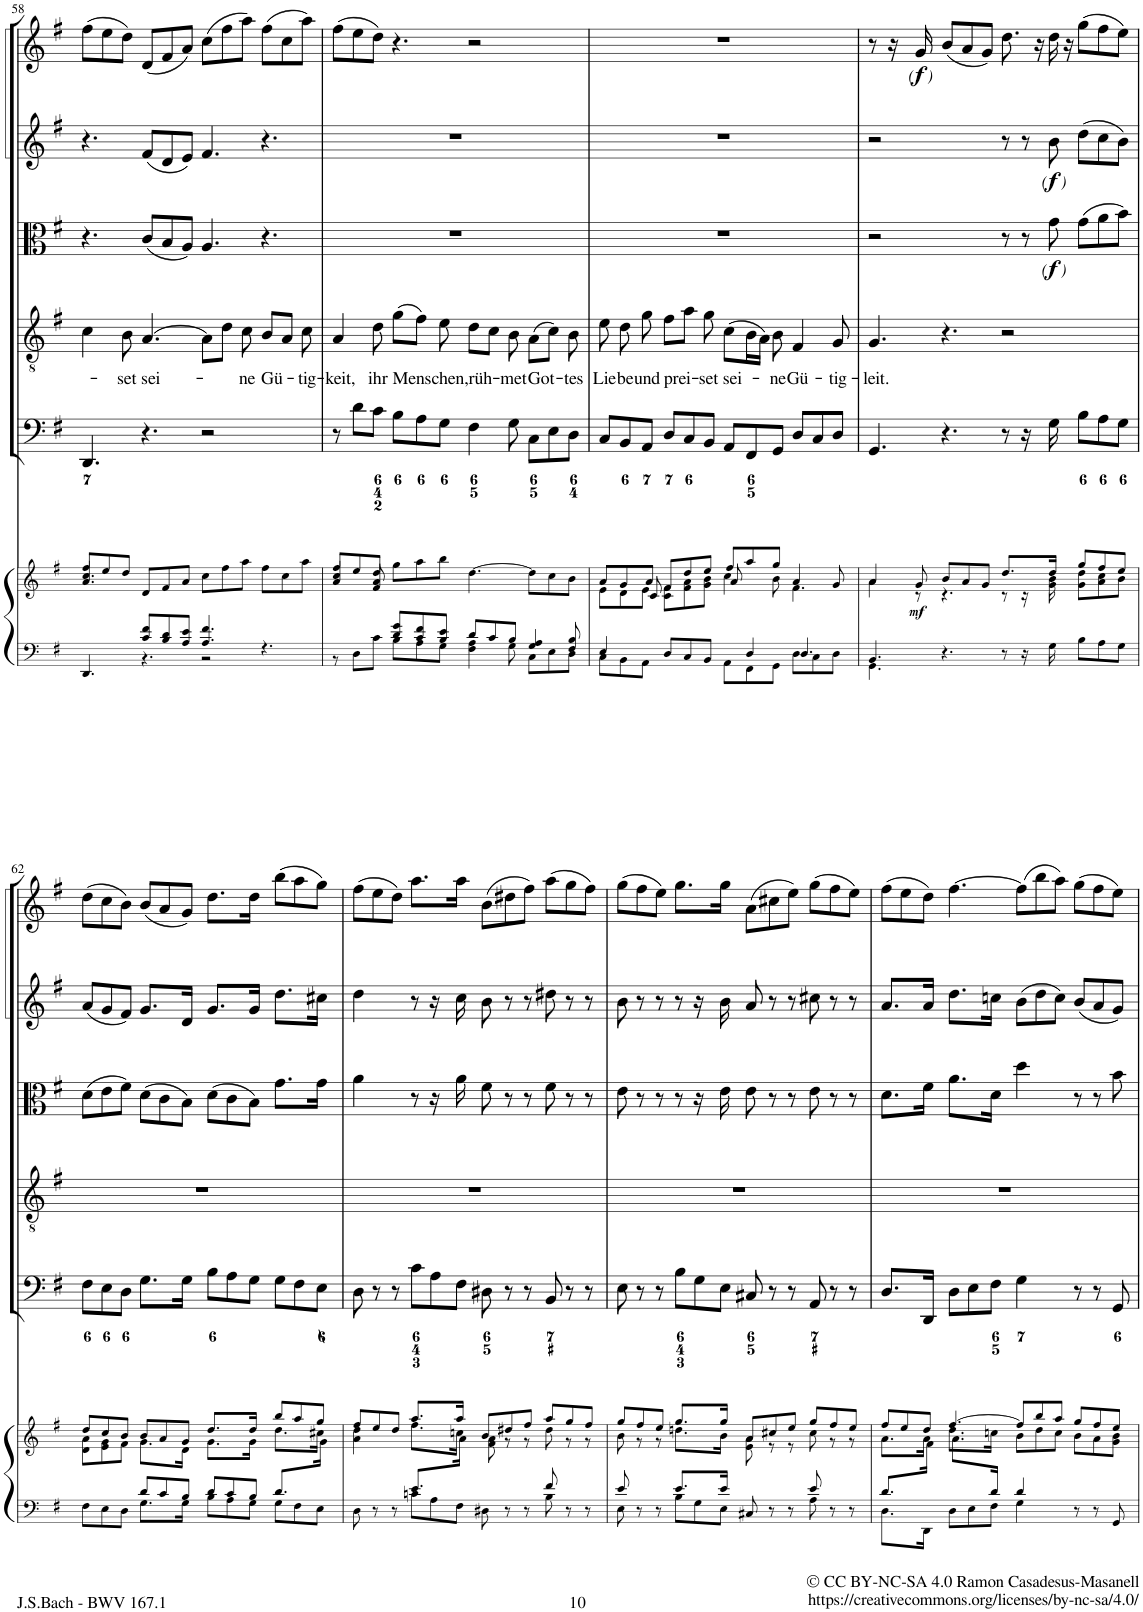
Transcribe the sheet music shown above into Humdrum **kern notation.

**kern	**kern	**dynam	**kern	**kern	**text	**kern	**dynam	**kern	**dynam	**kern	**dynam
*part6	*part6	*part6	*part5	*part4	*part4	*part3	*part3	*part2	*part2	*part1	*part1
*staff7	*staff6	*staff6/7	*staff5	*staff4	*staff4	*staff3	*staff3	*staff2	*staff2	*staff1	*staff1
*I"Piano reduction	*	*	*I"Continuo	*I"Tenore	*	*I"Viola	*	*I"Violino II	*	*I"Violino I	*
*I'Pno	*	*	*	*	*	*	*	*	*	*	*
!!LO:PB:g=z
*clefF4	*clefG2	*	*clefF4	*clefGv2	*	*clefC3	*	*clefG2	*	*clefG2	*
*k[f#]	*k[f#]	*	*k[f#]	*k[f#]	*	*k[f#]	*	*k[f#]	*	*k[f#]	*
*M12/8	*M12/8	*	*M12/8	*M12/8	*	*M12/8	*	*M12/8	*	*M12/8	*
=58	=58	=58	=58	=58	=58	=58	=58	=58	=58	=58	=58
*^	*^	*	*	*	*	*	*	*	*	*	*
4.ryy	4.DD/	8ff#/L	4.a/ 4.cc/	.	4.DD/	4c\	.	4.r	.	4.r	.	(8ff#\L	.
.	.	8ee/	.	.	.	.	.	.	.	.	.	8ee\	.
!	!	!	!	!	!	!	!LO:LY:b	!	!	!	!	!	!
.	.	8dd/J	.	.	.	8B\	-set	.	.	.	.	8dd\J)	.
!	!	!	!	!	!	!	!LO:LY:b	!	!	!	!	!	!
8c/ 8f#/L	4.r	8d/L	1ryy	.	4.r	[4.A/	sei-	(8c/L	.	(8f#/L	.	(8d/L	.
8B/ 8d/	.	8f#/	.	.	.	.	.	8B/	.	8d/	.	8f#/	.
8A/ 8e/J	.	8a/J	.	.	.	.	.	8A/J)	.	8e/J)	.	8a/J)	.
4.A/ 4.f#/	2.r	8cc\L	.	.	2.r	8A\L]	.	4.A/	.	4.f#/	.	(8cc\L	.
.	.	8ff#\	.	.	.	8d\J	.	.	.	.	.	8ff#\	.
!	!	!	!	!	!	!	!LO:LY:b	!	!	!	!	!	!
.	.	8aa\J	.	.	.	8c\	-ne	.	.	.	.	8aa\J)	.
!	!	!	!	!	!	!	!LO:LY:b	!	!	!	!	!	!
4.r	.	8ff#\L	.	.	.	8B/L	Gü-	4.r	.	4.r	.	(8ff#\L	.
.	.	8cc\	.	.	.	8A/J	.	.	.	.	.	8cc\	.
!	!	!	!	!	!	!	!LO:LY:b	!	!	!	!	!	!
.	.	8aa\J	8ryy	.	.	8c\	-tig-	.	.	.	.	8aa\J)	.
=59	=59	=59	=59	=59	=59	=59	=59	=59	=59	=59	=59	=59	=59
!	!	!	!	!	!	!	!LO:LY:b	!	!	!	!	!	!
4.ryy	8r	8ff#/L	4a/ 4cc/	.	8r	4A/	-keit,	1.r	.	1.r	.	(8ff#\L	.
.	8D\L	8ee/	.	.	8d\L	.	.	.	.	.	.	8ee\	.
!	!	!	!	!	!	!	!LO:LY:b	!	!	!	!	!	!
.	8c\J	8dd/J	8f#/ 8a/	.	8c\J	8d\	ihr	.	.	.	.	8dd\J)	.
!	!	!	!	!	!	!	!LO:LY:b	!	!	!	!	!	!
8d/ 8g/L	8B\L	8gg\L	1ryy	.	8B\L	(8g\L	Men-	.	.	.	.	4.r	.
8c/ 8f#/	8A\	8aa\	.	.	8A\	8f#\J)	.	.	.	.	.	.	.
!	!	!	!	!	!	!	!LO:LY:b	!	!	!	!	!	!
8B/ 8e/J	8G\J	8bb\J	.	.	8G\J	8e\	-schen,	.	.	.	.	.	.
!	!	!	!	!	!	!	!LO:LY:b	!	!	!	!	!	!
8d/L	4F#\ 4A\	[4.dd\	.	.	4F#\	8d\L	rüh-	.	.	.	.	2.r	.
8c/	.	.	.	.	.	8c\J	.	.	.	.	.	.	.
!	!	!	!	!	!	!	!LO:LY:b	!	!	!	!	!	!
8B/J	8G\	.	.	.	8G\	8B\	-met	.	.	.	.	.	.
!	!	!	!	!	!	!	!LO:LY:b	!	!	!	!	!	!
4G/ 4A/	8C\L	8dd\L]	.	.	8C\L	(8A\L	Got-	.	.	.	.	.	.
.	8E\	8cc\	.	.	8E\	8c\J)	.	.	.	.	.	.	.
!	!	!	!	!	!	!	!LO:LY:b	!	!	!	!	!	!
8F#/ 8B/	8D\J	8b\J	8ryy	.	8D\J	8B\	-tes	.	.	.	.	.	.
=60	=60	=60	=60	=60	=60	=60	=60	=60	=60	=60	=60	=60	=60
*	*	*	*^	*	*	*	*	*	*	*	*	*	*
!	!	!	!	!	!	!	!	!LO:LY:b	!	!	!	!	!	!
4E/	8C\L	8a/L	8e\L	4ryy	.	8C/L	8e\	Lie-	1.r	.	1.r	.	1.r	.
!	!	!	!	!	!	!	!	!LO:LY:b	!	!	!	!	!	!
.	8BB\	8g/	8d\	.	.	8BB/	8d\	-be	.	.	.	.	.	.
!	!	!	!	!	!	!	!	!LO:LY:b	!	!	!	!	!	!
8ryy	8AA\J	8a/J	8e\J	8c/	.	8AA/J	8g\	und	.	.	.	.	.	.
!	!	!	!	!	!	!	!	!LO:LY:b	!	!	!	!	!	!
4.ryy	8D/L	8f#/L	8c\ 8f#\L	4.ryy	.	8D/L	8f#\L	prei-	.	.	.	.	.	.
.	8C/	8dd/	8f#\ 8a\	.	.	8C/	8a\J	.	.	.	.	.	.	.
!	!	!	!	!	!	!	!	!LO:LY:b	!	!	!	!	!	!
.	8BB/J	8ee/J	8g\ 8b\J	.	.	8BB/J	8g\	-set	.	.	.	.	.	.
!	!	!	!	!	!	!	!	!LO:LY:b	!	!	!	!	!	!
8ryy	8AA\L	8ff#/L	4cc\	8a/	.	8AA/L	(8c\L	sei-	.	.	.	.	.	.
4D/	8FF#\	8aa/	.	2ryy	.	8FF#/	16B\L	.	.	.	.	.	.	.
.	.	.	.	.	.	.	16A\JJ)	.	.	.	.	.	.	.
!	!	!	!	!	!	!	!	!LO:LY:b	!	!	!	!	!	!
.	8GG\J	8gg/J	8b\	.	.	8GG/J	8B\	-ne	.	.	.	.	.	.
!	!	!	!	!	!	!	!	!LO:LY:b	!	!	!	!	!	!
4.D/	8D\L	4a/	4.f#\	.	.	8D/L	4F#/	Gü-	.	.	.	.	.	.
.	8C\	.	.	.	.	8C/	.	.	.	.	.	.	.	.
!	!	!	!	!	!	!	!	!LO:LY:b	!	!	!	!	!	!
.	8D\J	8g/	.	8ryy	.	8D/J	8G/	-tig-	.	.	.	.	.	.
=61	=61	=61	=61	=61	=61	=61	=61	=61	=61	=61	=61	=61	=61	=61
!	!	!	!	!	!	!	!	!LO:LY:b	!	!	!	!	!	!
*	*	*	*v	*v	*	*	*	*	*	*	*	*	*	*
4.BB/	4.GG\	4a/	4a\	.	4.GG/	4.G/	-leit.	2.r	.	2.r	.	8r	.
.	.	.	.	.	.	.	.	.	.	.	.	16r	.
.	.	.	.	.	.	.	.	.	.	.	.	16ryy	.
!	!	!	!	!LO:DY:b	!	!	!	!	!	!	!	!	!LO:DY:b
!	!	!	!	!	!	!	!	!	!	!	!	!	!LO:DY:n=1:b
!	!	!	!	!	!	!	!	!	!	!	!	!	!LO:DY:n=2:b
.	.	8g/	8r	mf	.	.	.	.	.	.	.	16g/	other-dynamics f other-dynamics
.	.	.	.	.	.	.	.	.	.	.	.	16ryy	.
4.r	4.ryy	8b/L	4.r	.	4.r	4.r	.	.	.	.	.	(8b/L	.
.	.	8a/	.	.	.	.	.	.	.	.	.	8a/	.
.	.	8g/J	.	.	.	.	.	.	.	.	.	8g/J)	.
8r	8ryy	8.dd/L	8r	.	8r	2.r	.	8r	.	8r	.	8.dd\	.
16r	16ryy	.	16r	.	16r	.	.	8r	.	8r	.	.	.
16ryy	16ryy	16ryy	16ryy	.	16ryy	.	.	.	.	.	.	16r	.
!	!	!	!	!	!	!	!	!	!LO:DY:b	!	!	!	!
!	!	!	!	!	!	!	!	!	!LO:DY:n=1:b	!	!	!	!
!	!	!	!	!	!	!	!	!	!LO:DY:n=2:b	!	!LO:DY:b	!	!
!	!	!	!	!	!	!	!	!	!	!	!LO:DY:n=1:b	!	!
!	!	!	!	!	!	!	!	!	!	!	!LO:DY:n=2:b	!	!
16G\	16ryy	16dd/JJ	16g\ 16b\	.	16G\	.	.	8g\	other-dynamics f other-dynamics	8b\	other-dynamics f other-dynamics	16dd\	.
16ryy	16ryy	16ryy	16ryy	.	16ryy	.	.	.	.	.	.	16r	.
8B\L	4.ryy	8gg/L	8g\ 8dd\L	.	8B\L	.	.	(8g\L	.	(8dd\L	.	(8gg\L	.
8A\	.	8ff#/	8a\ 8cc\	.	8A\	.	.	8a\	.	8cc\	.	8ff#\	.
8G\J	.	8ee/J	8b\J	.	8G\J	.	.	8b\J)	.	8b\J)	.	8ee\J)	.
!!LO:LB:g=z
=62	=62	=62	=62	=62	=62	=62	=62	=62	=62	=62	=62	=62	=62
*	*	*	*^	*	*	*	*	*	*	*	*	*	*
4.ryy	8F#\L	8dd/L	8d\ 8a\L	4.ryy	.	8F#\L	1.r	.	(8d\L	.	(8a/L	.	(8dd\L	.
.	8E\	8cc/	8e\ 8g\	.	.	8E\	.	.	8e\	.	8g/	.	8cc\	.
.	8D\J	8b/J	8f#\J	.	.	8D\J	.	.	8f#\J)	.	8f#/J)	.	8b\J)	.
*	*	*	*v	*v	*	*	*	*	*	*	*	*	*	*
8d/L	8.G\L	8b/L	8.g\L	.	8.G\L	.	.	(8d\L	.	8.g/L	.	(8b/L	.
8c/	.	8a/	.	.	.	.	.	8c\	.	.	.	8a/	.
.	16ryy	.	16ryy	.	16ryy	.	.	.	.	16ryy	.	.	.
8B/J	16G\JJ	8g/J	16d\JJ	.	16G\JJ	.	.	8B\J)	.	16d/JJ	.	8g/J)	.
.	16ryy	.	16ryy	.	16ryy	.	.	.	.	16ryy	.	.	.
8d/L	8B\L	8.dd/L	8.g\L	.	8B\L	.	.	(8d\L	.	8.g/L	.	8.dd\L	.
8c/	8A\	.	.	.	8A\	.	.	8c\	.	.	.	.	.
.	.	16ryy	16ryy	.	.	.	.	.	.	16ryy	.	16ryy	.
8B/J	8G\J	16dd/JJ	16g\JJ	.	8G\J	.	.	8B\J)	.	16g/JJ	.	16dd\JJ	.
.	.	16ryy	16ryy	.	.	.	.	.	.	16ryy	.	16ryy	.
8.d/L	8G\L	8bb/L	8.dd\L	.	8G\L	.	.	8.g\L	.	8.dd\L	.	(8bb\L	.
.	8F#\	8aa/	.	.	8F#\	.	.	.	.	.	.	8aa\	.
16ryy	.	.	16ryy	.	.	.	.	16ryy	.	16ryy	.	.	.
*	*	*	*^	*	*	*	*	*	*	*	*	*	*
16ryy	8E\J	8gg/J	16cc#X\JJ	16g\JJ	.	8E\J	.	.	16g\JJ	.	16cc#X\JJ	.	8gg\J)	.
16ryy	.	.	16ryy	16ryy	.	.	.	.	16ryy	.	16ryy	.	.	.
=63	=63	=63	=63	=63	=63	=63	=63	=63	=63	=63	=63	=63	=63	=63
8ryy	8D\	8ff#/L	4.a\ 4.dd\	8ryy	.	8D\	1.r	.	4.a\	.	4.dd\	.	(8ff#\L	.
*	*	*	*v	*v	*	*	*	*	*	*	*	*	*	*
8r	8ryy	8ee/	.	.	8r	.	.	.	.	.	.	8ee\	.
8r	8ryy	8dd/J	.	.	8r	.	.	.	.	.	.	8dd\J)	.
8.e/L	8cn\L	8.aa/L	8.ff#\L	.	8c\L	.	.	8r	.	8r	.	8.aa\L	.
.	8A\	.	.	.	8A\	.	.	16r	.	16r	.	.	.
16ryy	.	16ryy	16ryy	.	.	.	.	16ryy	.	16ryy	.	16ryy	.
*	*	*	*^	*	*	*	*	*	*	*	*	*	*
16ryy	8F#\J	16aa/JJ	16ccn\JJ	16a\JJ	.	8F#\J	.	.	16a\	.	16cc\	.	16aa\JJ	.
16ryy	.	16ryy	16ryy	2ryy	.	.	.	.	16ryy	.	16ryy	.	16ryy	.
8ryy	8D#X\	8b/L	8f#\ 8a\	.	.	8D#X\	.	.	8f#\	.	8b\	.	(8b\L	.
8r	8ryy	8dd#X/	8r	.	.	8r	.	.	8r	.	8r	.	8dd#X\	.
8r	8ryy	8ff#/J	8r	.	.	8r	.	.	8r	.	8r	.	8ff#\J)	.
8f#/	8B\	8aa/L	8dd#\	.	.	8BB/	.	.	8f#\	.	8dd#X\	.	(8aa\L	.
.	.	.	.	4ryy	.	.	.	.	.	.	.	.	.	.
8r	8ryy	8gg/	8r	.	.	8r	.	.	8r	.	8r	.	8gg\	.
8r	8ryy	8ff#/J	8r	.	.	8r	.	.	8r	.	8r	.	8ff#\J)	.
.	.	.	.	16ryy	.	.	.	.	.	.	.	.	.	.
*	*	*	*v	*v	*	*	*	*	*	*	*	*	*	*
=64	=64	=64	=64	=64	=64	=64	=64	=64	=64	=64	=64	=64	=64
8e/	8E\	8gg/L	8b\	.	8E\	1.r	.	8e\	.	8b\	.	(8gg\L	.
8r	8ryy	8ff#/	8r	.	8r	.	.	8r	.	8r	.	8ff#\	.
8r	8ryy	8ee/J	8r	.	8r	.	.	8r	.	8r	.	8ee\J)	.
8.e/L	8B\L	8.gg/L	8.ddn\L	.	8B\L	.	.	8r	.	8r	.	8.gg\L	.
.	8G\	.	.	.	8G\	.	.	16r	.	16r	.	.	.
16ryy	.	16ryy	16ryy	.	.	.	.	16ryy	.	16ryy	.	16ryy	.
16e/JJ	8E\J	16gg/JJ	16b\JJ	.	8E\J	.	.	16e\	.	16b\	.	16gg\JJ	.
16ryy	.	16ryy	16ryy	.	.	.	.	16ryy	.	16ryy	.	16ryy	.
8C#X/	8ryy	8a/L	8e\ 8a\	.	8C#X/	.	.	8e\	.	8a/	.	(8a\L	.
8r	8ryy	8cc#X/	8r	.	8r	.	.	8r	.	8r	.	8cc#X\	.
8r	8ryy	8ee/J	8r	.	8r	.	.	8r	.	8r	.	8ee\J)	.
8e/	8A\	8gg/L	8cc#\	.	8AA/	.	.	8e\	.	8cc#X\	.	(8gg\L	.
8r	8ryy	8ff#/	8r	.	8r	.	.	8r	.	8r	.	8ff#\	.
8r	8ryy	8ee/J	8r	.	8r	.	.	8r	.	8r	.	8ee\J)	.
=65	=65	=65	=65	=65	=65	=65	=65	=65	=65	=65	=65	=65	=65
*	*	*	*^	*	*	*	*	*	*	*	*	*	*
8.d/L	8.D\L	8ff#/L	8.a\L	4ryy	.	8.D/L	1.r	.	8.d\L	.	8.a/L	.	(8ff#\L	.
.	.	8ee/	.	.	.	.	.	.	.	.	.	.	8ee\	.
16ryy	16ryy	.	16ryy	.	.	16ryy	.	.	16ryy	.	16ryy	.	.	.
16ryy	16DD\JJ	8dd/J	16a\JJ	16f#\JJ	.	16DD/JJ	.	.	16f#\JJ	.	16a/JJ	.	8dd\J)	.
16ryy	16ryy	.	16ryy	16ryy	.	16ryy	.	.	16ryy	.	16ryy	.	.	.
8.ryy	8D\L	[4.ff#/	8.dd\L	8.a\L	.	8D\L	.	.	8.a\L	.	8.dd\L	.	[4.ff#\	.
.	8E\	.	.	.	.	8E\	.	.	.	.	.	.	.	.
16ryy	.	.	16ryy	2...ryy	.	.	.	.	16ryy	.	16ryy	.	.	.
16d/JJ	8F#\J	.	16ccn\JJ	.	.	8F#\J	.	.	16d\JJ	.	16ccn\JJ	.	.	.
16ryy	.	.	16ryy	.	.	.	.	.	16ryy	.	16ryy	.	.	.
4d/	4G\	8ff#/L]	8b\L	.	.	4G\	.	.	4.dd\	.	(8b\L	.	(8ff#\L]	.
.	.	8bb/	8dd\	.	.	.	.	.	.	.	8dd\	.	8bb\	.
8ryy	8ryy	8aa/J	8cc\J	.	.	8ryy	.	.	.	.	8cc\J)	.	8aa\J)	.
8r	8ryy	8gg/L	8b\L	.	.	8r	.	.	8r	.	(8b/L	.	(8gg\L	.
8r	8ryy	8ff#/	8a\	.	.	8r	.	.	8r	.	8a/	.	8ff#\	.
8GG/	8ryy	8ee/J	8g\ 8b\J	.	.	8GG/	.	.	8b\	.	8g/J)	.	8ee\J)	.
*v	*v	*	*	*	*	*	*	*	*	*	*	*	*	*
*	*v	*v	*v	*	*	*	*	*	*	*	*	*	*
=	=	=	=	=	=	=	=	=	=	=	=
*-	*-	*-	*-	*-	*-	*-	*-	*-	*-	*-	*-
